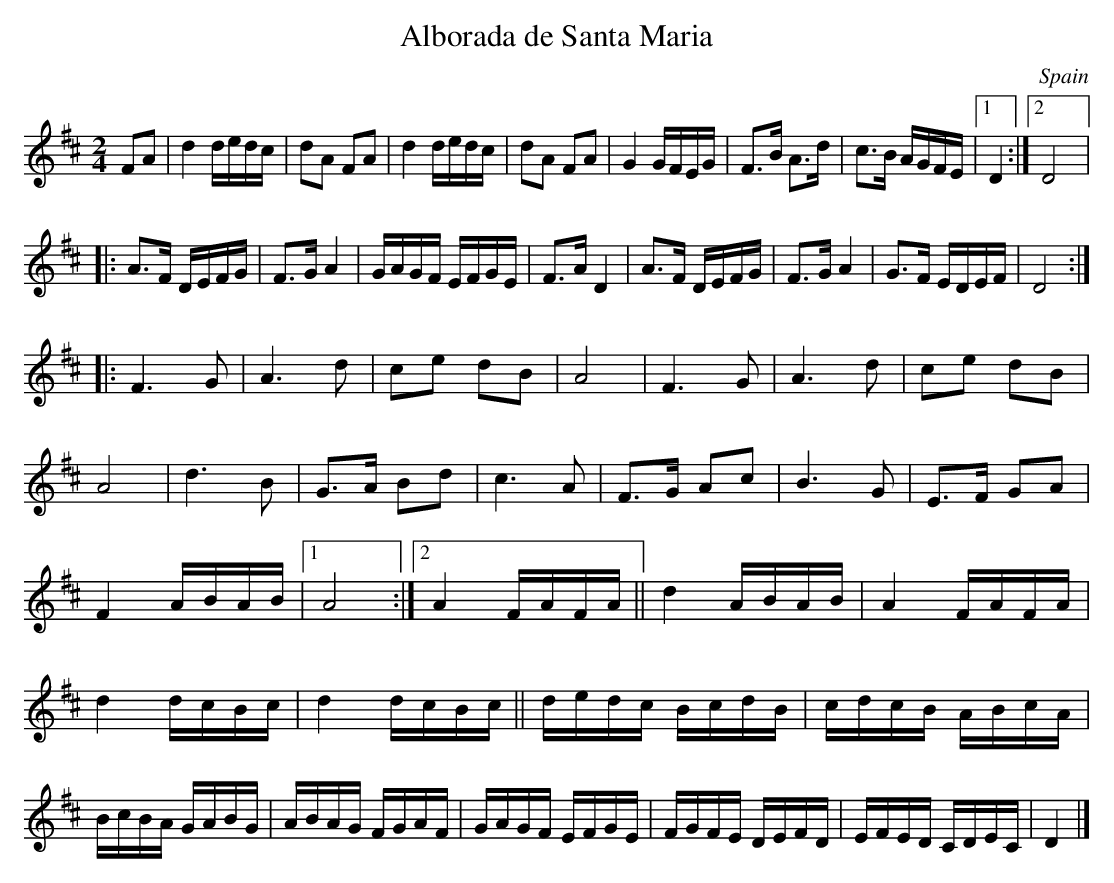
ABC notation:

X:1
T:Alborada de Santa Maria
O:Spain
M:2/4
K:D
F2A2|\
d4 dedc| d2A2 F2A2| d4 dedc| d2A2 F2A2|\
G4 GFEG| F3B A3d| c3B AGFE |1 D4 :|2 D8|:
A3F DEFG | F3G A4| GAGF EFGE| F3A D4|\
A3F DEFG| F3G A4| G3F EDEF| D8 :|
|:F6 G2| A6 d2| c2e2 d2B2| A8|\
F6 G2| A6 d2| c2e2 d2B2| A8|\
d6 B2| G3A B2d2| c6 A2| F3G A2c2| \
B6 G2| E3F G2A2| F4 ABAB|1 A8 :|2 A4 FAFA||\
d4 ABAB| A4 FAFA| d4 dcBc| d4 dcBc||\
dedc BcdB| cdcB ABcA| BcBA GABG| ABAG FGAF|\
GAGF EFGE| FGFE DEFD| EFED CDEC| D4|]
